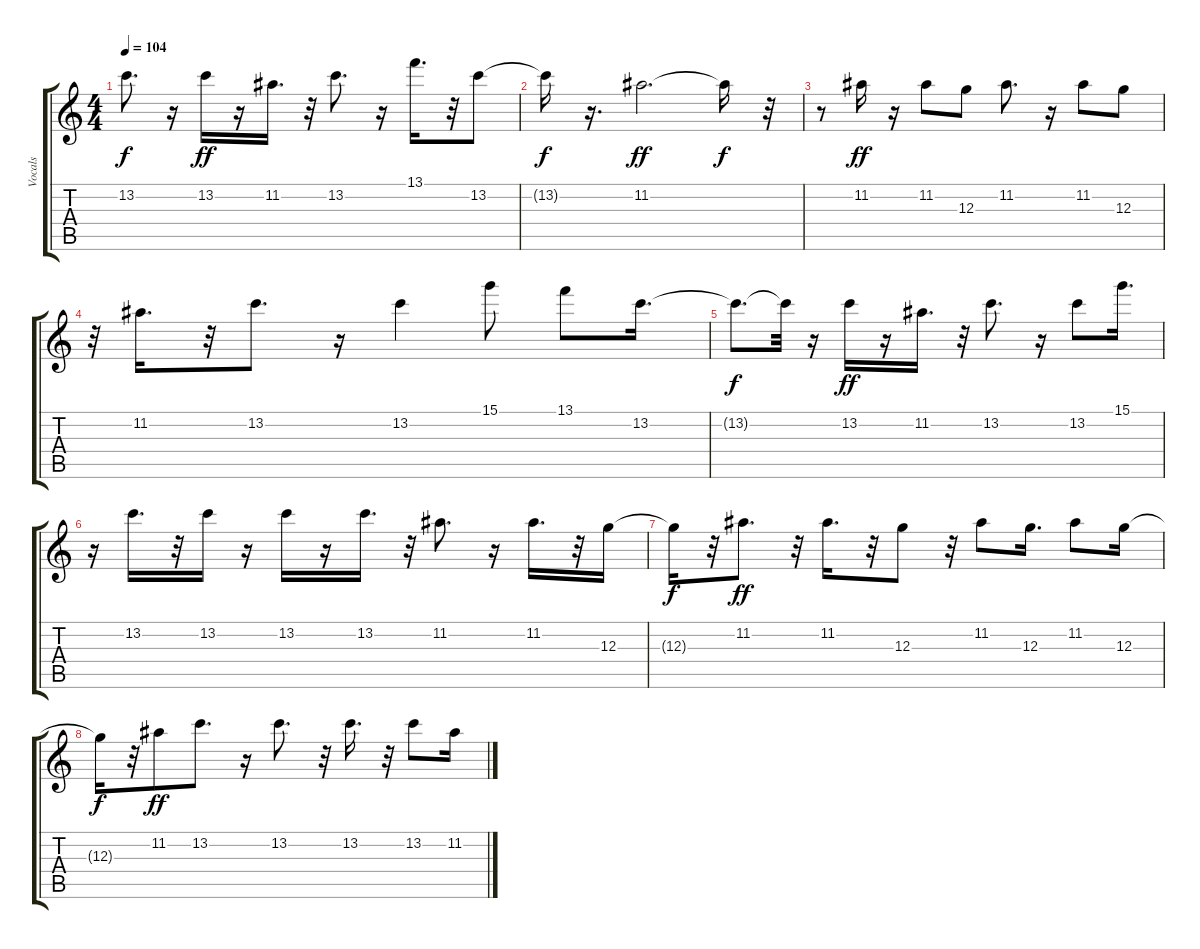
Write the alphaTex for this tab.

\track ("Vocals" "Vocals") {instrument acousticguitarnylon}
\staff {score tabs}
\tuning (E4 B3 G3 D3 A2 E2) {hide}
\ts (4 4)
\tempo 104
\clef g2
\ks c
13.2{t}.8{d dy f} r.16 13.2.16{dy ff} r.16 11.2.16{d} r.32 13.2.8{d} r.16 13.1.16{d} r.32 13.2.8 |
13.2{t}.16{dy f} r.16{d} 11.2.2{d dy ff} 11.2{t}.16{dy f} r.32 |
r.8 11.2.16{dy ff} r.16 11.2.8 12.3.8 11.2.8{d} r.16 11.2.8 12.3.8 |
r.32 11.2.16{d} r.32 13.2.8{d} r.16 13.2.4 15.1.8 13.1.8 13.2.16{d} |
13.2{t}.8{d dy f} 13.2{t}.32 r.16 13.2.16{dy ff} r.16 11.2.16{d} r.32 13.2.8{d} r.16 13.2.8 15.1.16{d} |
r.16 13.2.16{d} r.32 13.2.16 r.16 13.2.16 r.16 13.2.16{d} r.32 11.2.8{d} r.16 11.2.16{d} r.32 12.3.16 |
12.3{t}.16{dy f} r.32 11.2.8{d dy ff} r.32 11.2.16{d} r.32 12.3.8 r.32 11.2.8 12.3.16{d} 11.2.8 12.3.16 |
12.3{t}.16{dy f} r.32 11.2.8{dy ff} 13.2.8{d} r.16 13.2.8{d} r.32 13.2.16{d} r.32 13.2.8 11.2.16
